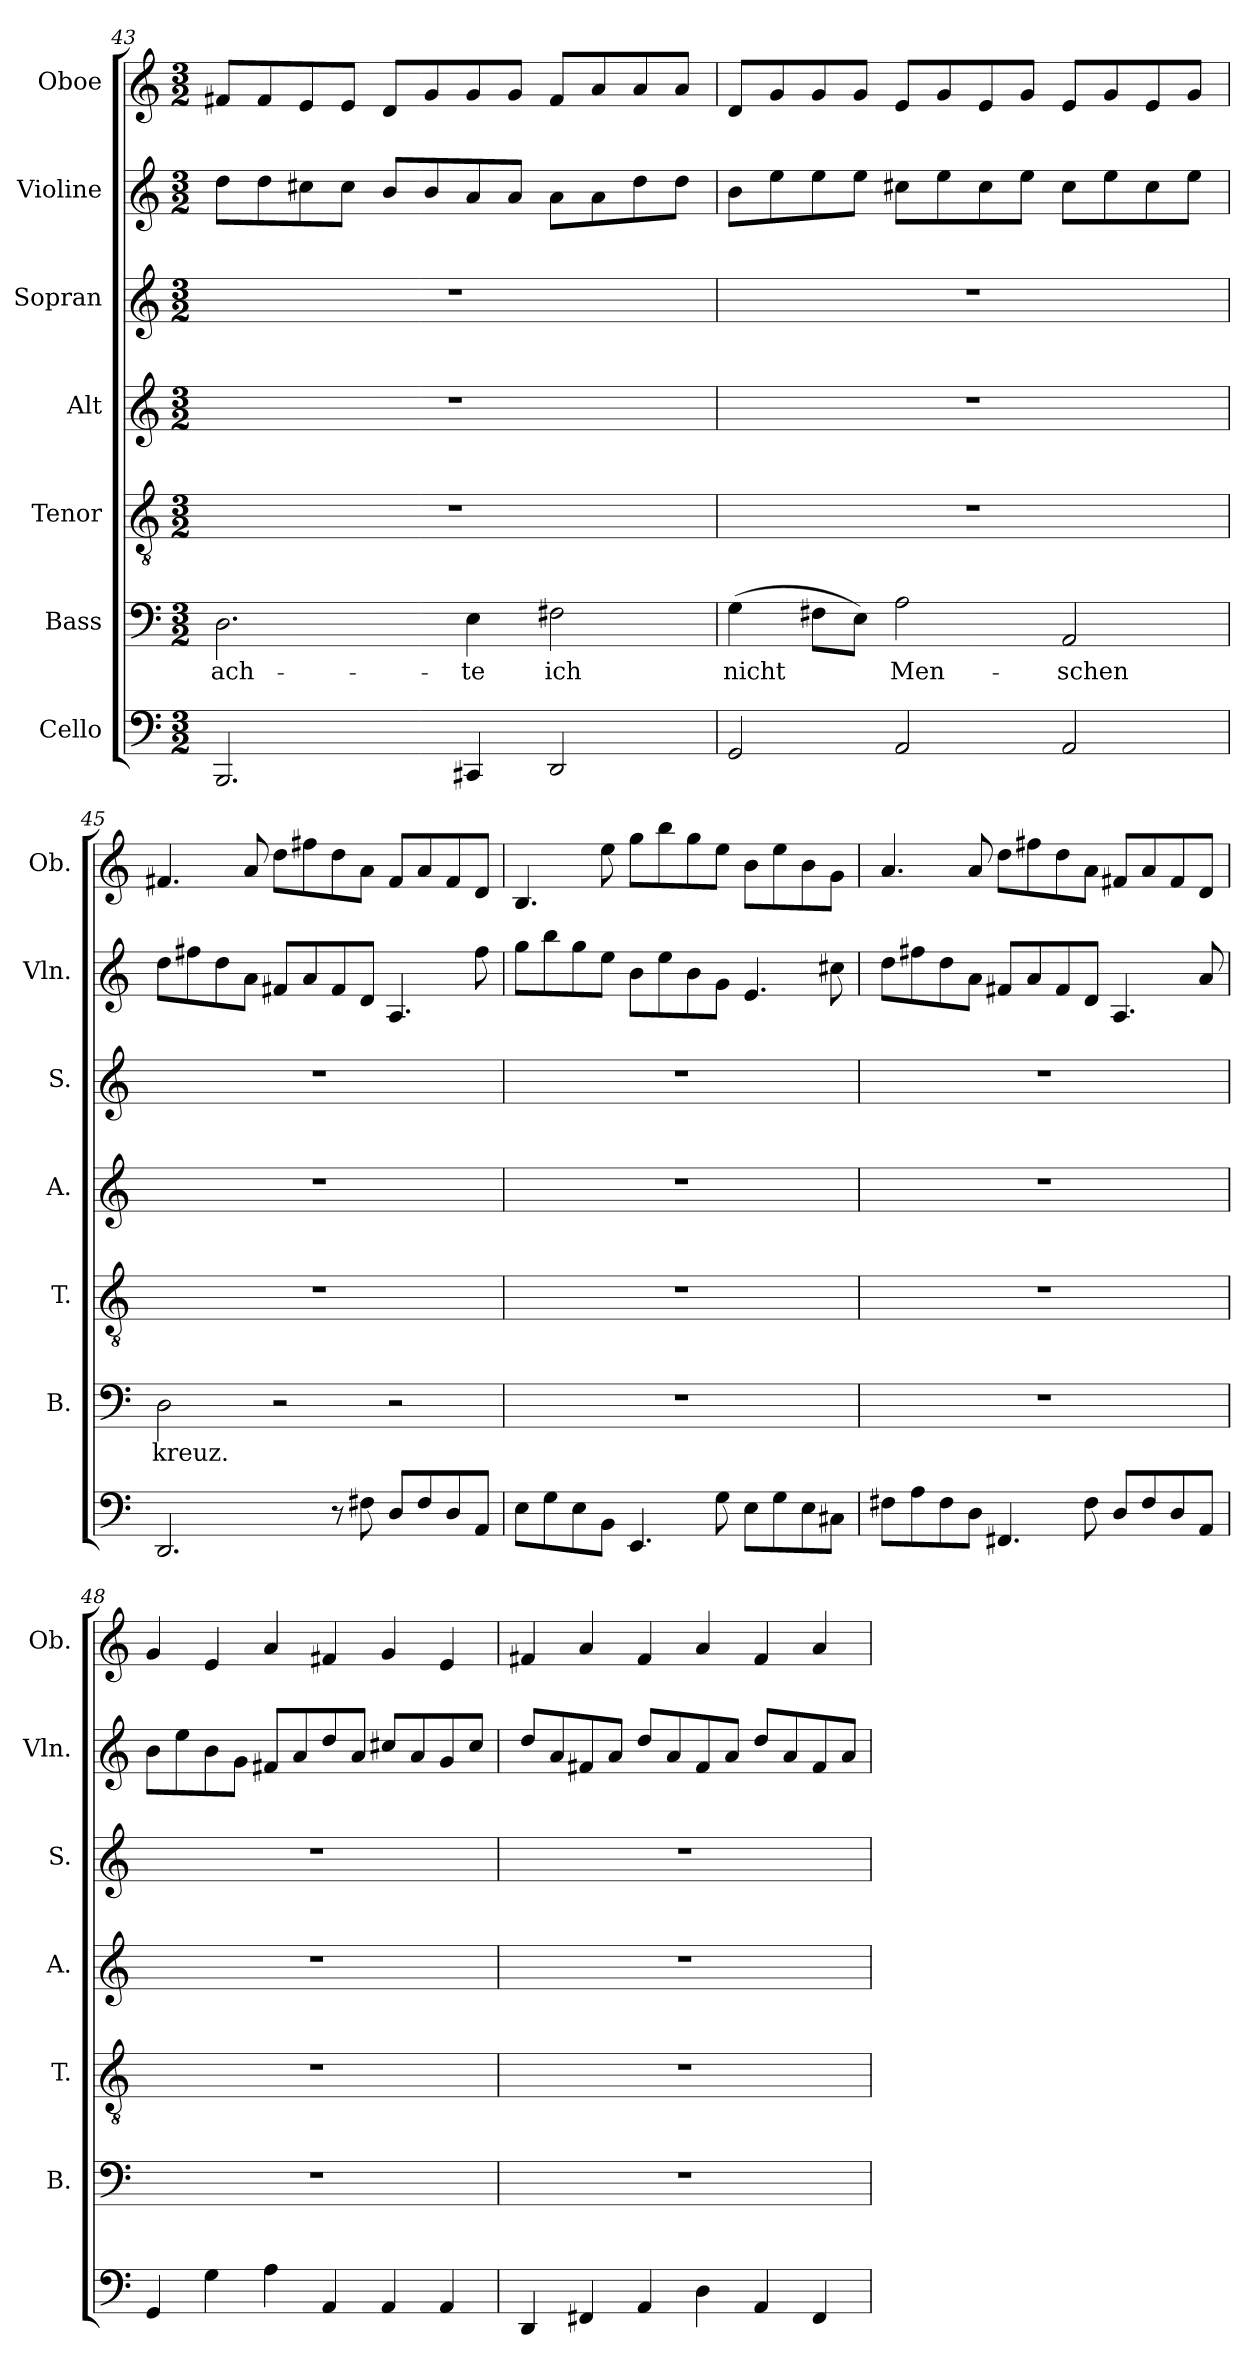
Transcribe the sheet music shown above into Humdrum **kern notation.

**kern	**kern	**text	**kern	**kern	**kern	**kern	**kern
*part7	*part6	*part6	*part5	*part4	*part3	*part2	*part1
*staff7	*staff6	*staff6	*staff5	*staff4	*staff3	*staff2	*staff1
*I"Cello	*I"Bass	*	*I"Tenor	*I"Alt	*I"Sopran	*I"Violine	*I"Oboe
*	*I'B.	*	*I'T.	*I'A.	*I'S.	*I'Vln.	*I'Ob.
*clefF4	*clefF4	*	*clefGv2	*clefG2	*clefG2	*clefG2	*clefG2
*	*	*	*ITrd7c12	*	*	*	*
*k[]	*k[]	*	*k[]	*k[]	*k[]	*k[]	*k[]
*C:	*C:	*	*C:	*C:	*C:	*C:	*C:
*M3/2	*M3/2	*	*M3/2	*M3/2	*M3/2	*M3/2	*M3/2
=43	=43	=43	=43	=43	=43	=43	=43
!	!	!LO:LY:b:color=#000000	!LO:N:vis=1	!LO:N:vis=1	!LO:N:vis=1	!	!
2.BBBi/	2.Di\	ach-	1.r	1.r	1.r	8ddi\L	8f#Xi/L
.	.	.	.	.	.	8ddi\	8f#i/
.	.	.	.	.	.	8cc#Xi\	8ei/
.	.	.	.	.	.	8cc#i\J	8ei/J
.	.	.	.	.	.	8bi/L	8di/L
.	.	.	.	.	.	8bi/	8gi/
!	!	!LO:LY:b:color=#000000	!	!	!	!	!
4CC#Xi/	4Ei\	-te	.	.	.	8ai/	8gi/
.	.	.	.	.	.	8ai/J	8gi/J
!	!	!LO:LY:b:color=#000000	!	!	!	!	!
2DDi/	2F#Xi\	ich	.	.	.	8ai\L	8f#i/L
.	.	.	.	.	.	8ai\	8ai/
.	.	.	.	.	.	8ddi\	8ai/
.	.	.	.	.	.	8ddi\J	8ai/J
!!LO:LB:g=z
=44	=44	=44	=44	=44	=44	=44	=44
!	!	!LO:LY:b:color=#000000	!LO:N:vis=1	!LO:N:vis=1	!LO:N:vis=1	!	!
2GGi/	(4Gi\	nicht	1.r	1.r	1.r	8bi\L	8di/L
.	.	.	.	.	.	8eei\	8gi/
.	8F#Xi\L	.	.	.	.	8eei\	8gi/
.	8Ei\J)	.	.	.	.	8eei\J	8gi/J
!	!	!LO:LY:b:color=#000000	!	!	!	!	!
2AAi/	2Ai\	Men-	.	.	.	8cc#Xi\L	8ei/L
.	.	.	.	.	.	8eei\	8gi/
.	.	.	.	.	.	8cc#i\	8ei/
.	.	.	.	.	.	8eei\J	8gi/J
!	!	!LO:LY:b:color=#000000	!	!	!	!	!
2AAi/	2AAi/	-schen	.	.	.	8cc#i\L	8ei/L
.	.	.	.	.	.	8eei\	8gi/
.	.	.	.	.	.	8cc#i\	8ei/
.	.	.	.	.	.	8eei\J	8gi/J
=45	=45	=45	=45	=45	=45	=45	=45
!	!	!LO:LY:b:color=#000000	!LO:N:vis=1	!LO:N:vis=1	!LO:N:vis=1	!	!
2.DDi/	2Di\	kreuz.	1.r	1.r	1.r	8ddi\L	4.f#Xi/
.	.	.	.	.	.	8ff#Xi\	.
.	.	.	.	.	.	8ddi\	.
.	.	.	.	.	.	8ai\J	8ai/
.	2r	.	.	.	.	8f#Xi/L	8ddi\L
.	.	.	.	.	.	8ai/	8ff#Xi\
8r	.	.	.	.	.	8f#i/	8ddi\
8F#Xi\	.	.	.	.	.	8di/J	8ai\J
8Di/L	2r	.	.	.	.	4.Ai/	8f#i/L
8F#i/	.	.	.	.	.	.	8ai/
8Di/	.	.	.	.	.	.	8f#i/
8AAi/J	.	.	.	.	.	8ff#i\	8di/J
=46	=46	=46	=46	=46	=46	=46	=46
!	!LO:N:vis=1	!	!LO:N:vis=1	!LO:N:vis=1	!LO:N:vis=1	!	!
8Ei\L	1.r	.	1.r	1.r	1.r	8ggi\L	4.Bi/
8Gi\	.	.	.	.	.	8bbi\	.
8Ei\	.	.	.	.	.	8ggi\	.
8BBi\J	.	.	.	.	.	8eei\J	8eei\
4.EEi/	.	.	.	.	.	8bi\L	8ggi\L
.	.	.	.	.	.	8eei\	8bbi\
.	.	.	.	.	.	8bi\	8ggi\
8Gi\	.	.	.	.	.	8gi\J	8eei\J
8Ei\L	.	.	.	.	.	4.ei/	8bi\L
8Gi\	.	.	.	.	.	.	8eei\
8Ei\	.	.	.	.	.	.	8bi\
8C#Xi\J	.	.	.	.	.	8cc#Xi\	8gi\J
!!LO:PB:g=z
=47	=47	=47	=47	=47	=47	=47	=47
!	!LO:N:vis=1	!	!LO:N:vis=1	!LO:N:vis=1	!LO:N:vis=1	!	!
8F#Xi\L	1.r	.	1.r	1.r	1.r	8ddi\L	4.ai/
8Ai\	.	.	.	.	.	8ff#Xi\	.
8F#i\	.	.	.	.	.	8ddi\	.
8Di\J	.	.	.	.	.	8ai\J	8ai/
4.FF#Xi/	.	.	.	.	.	8f#Xi/L	8ddi\L
.	.	.	.	.	.	8ai/	8ff#Xi\
.	.	.	.	.	.	8f#i/	8ddi\
8F#i\	.	.	.	.	.	8di/J	8ai\J
8Di/L	.	.	.	.	.	4.Ai/	8f#Xi/L
8F#i/	.	.	.	.	.	.	8ai/
8Di/	.	.	.	.	.	.	8f#i/
8AAi/J	.	.	.	.	.	8ai/	8di/J
=48	=48	=48	=48	=48	=48	=48	=48
!	!LO:N:vis=1	!	!LO:N:vis=1	!LO:N:vis=1	!LO:N:vis=1	!	!
4GGi/	1.r	.	1.r	1.r	1.r	8bi\L	4gi/
.	.	.	.	.	.	8eei\	.
4Gi\	.	.	.	.	.	8bi\	4ei/
.	.	.	.	.	.	8gi\J	.
4Ai\	.	.	.	.	.	8f#Xi/L	4ai/
.	.	.	.	.	.	8ai/	.
4AAi/	.	.	.	.	.	8ddi/	4f#Xi/
.	.	.	.	.	.	8ai/J	.
4AAi/	.	.	.	.	.	8cc#Xi/L	4gi/
.	.	.	.	.	.	8ai/	.
4AAi/	.	.	.	.	.	8gi/	4ei/
.	.	.	.	.	.	8cc#i/J	.
=49	=49	=49	=49	=49	=49	=49	=49
!	!LO:N:vis=1	!	!LO:N:vis=1	!LO:N:vis=1	!LO:N:vis=1	!	!
4DDi/	1.r	.	1.r	1.r	1.r	8ddi/L	4f#Xi/
.	.	.	.	.	.	8ai/	.
4FF#Xi/	.	.	.	.	.	8f#Xi/	4ai/
.	.	.	.	.	.	8ai/J	.
4AAi/	.	.	.	.	.	8ddi/L	4f#i/
.	.	.	.	.	.	8ai/	.
4Di\	.	.	.	.	.	8f#i/	4ai/
.	.	.	.	.	.	8ai/J	.
4AAi/	.	.	.	.	.	8ddi/L	4f#i/
.	.	.	.	.	.	8ai/	.
4FF#i/	.	.	.	.	.	8f#i/	4ai/
.	.	.	.	.	.	8ai/J	.
=	=	=	=	=	=	=	=
*-	*-	*-	*-	*-	*-	*-	*-
